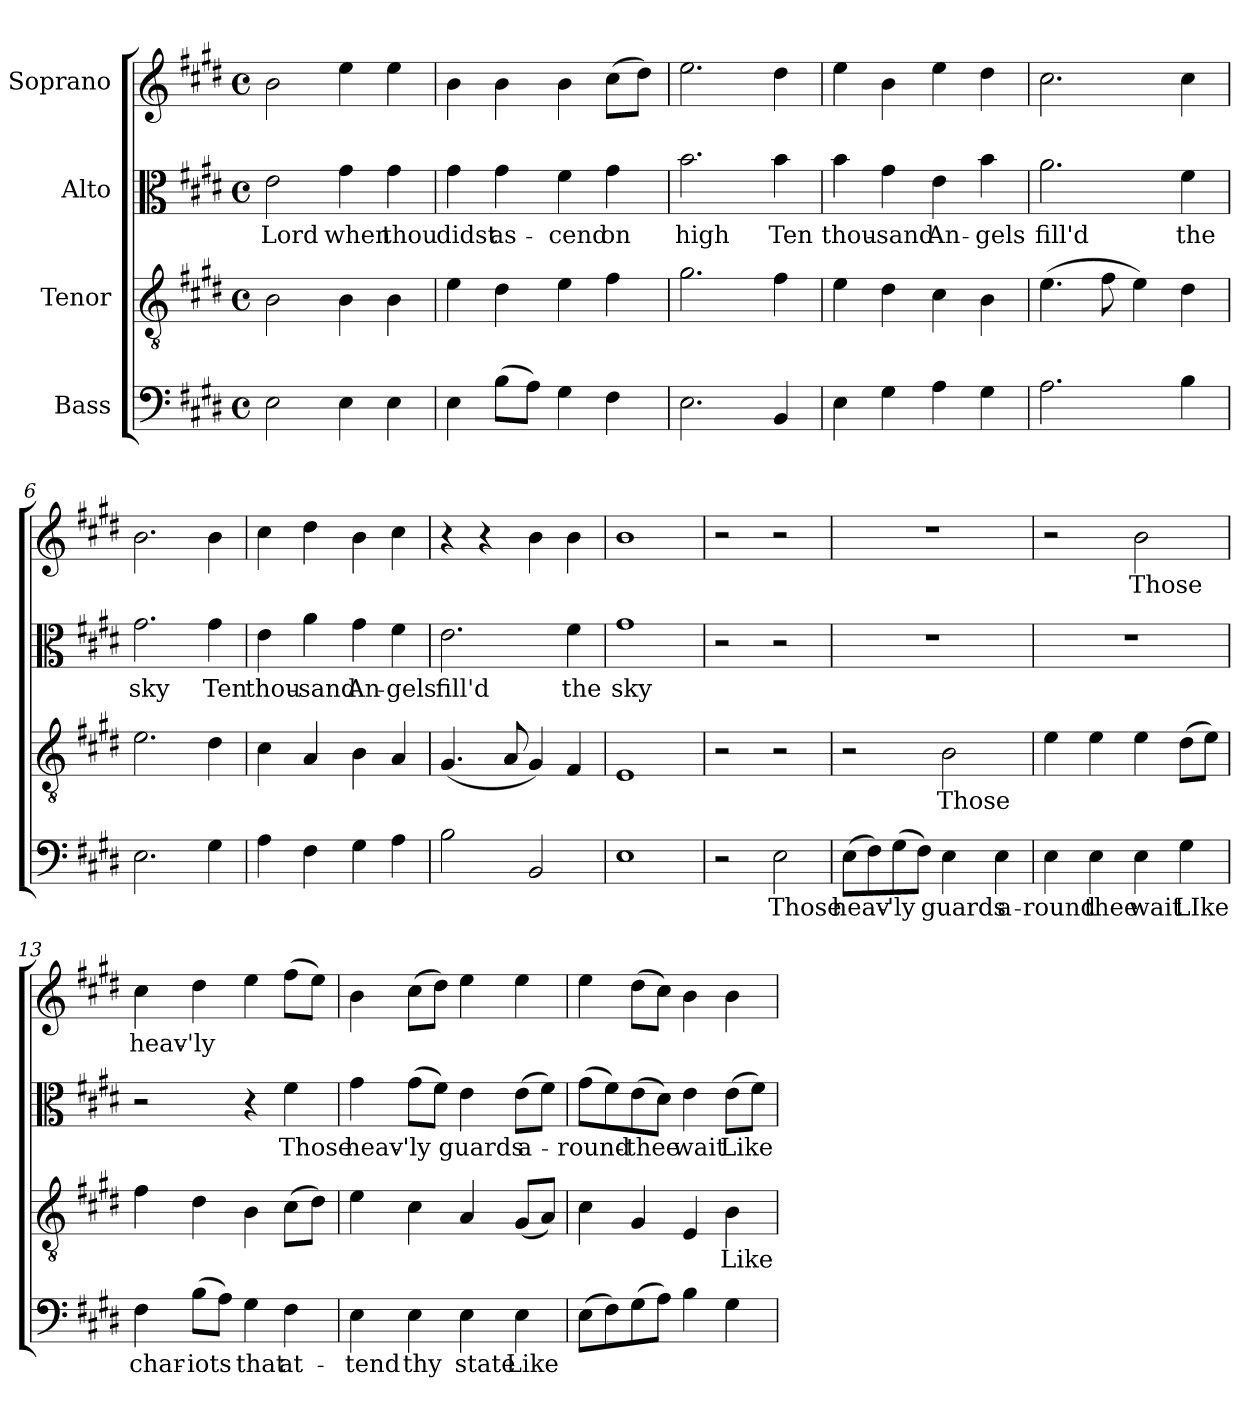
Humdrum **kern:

**kern	**text	**kern	**text	**kern	**text	**kern	**text
*part4	*part4	*part3	*part3	*part2	*part2	*part1	*part1
*staff4	*staff4	*staff3	*staff3	*staff2	*staff2	*staff1	*staff1
*I"Bass	*	*I"Tenor	*	*I"Alto	*	*I"Soprano	*
*clefF4	*	*clefGv2	*	*clefC3	*	*clefG2	*
*k[f#c#g#d#]	*	*k[f#c#g#d#]	*	*k[f#c#g#d#]	*	*k[f#c#g#d#]	*
*M4/4	*	*M4/4	*	*M4/4	*	*M4/4	*
*met(c)	*	*met(c)	*	*met(c)	*	*met(c)	*
=1	=1	=1	=1	=1	=1	=1	=1
!	!	!	!	!	!LO:LY:b	!	!
2E\	.	2B\	.	2e\	Lord	2b\	.
!	!	!	!	!	!LO:LY:b	!	!
4E\	.	4B\	.	4g#\	when	4ee\	.
!	!	!	!	!	!LO:LY:b	!	!
4E\	.	4B\	.	4g#\	thou	4ee\	.
=2	=2	=2	=2	=2	=2	=2	=2
!	!	!	!	!	!LO:LY:b	!	!
4E\	.	4e\	.	4g#\	didst	4b\	.
!	!	!	!	!	!LO:LY:b	!	!
(>8B\L	.	4d#\	.	4g#\	as-	4b\	.
8A\J)	.	.	.	.	.	.	.
!	!	!	!	!	!LO:LY:b	!	!
4G#\	.	4e\	.	4f#\	-cend	4b\	.
!	!	!	!	!	!LO:LY:b	!	!
4F#\	.	4f#\	.	4g#\	on	(>8cc#\L	.
.	.	.	.	.	.	8dd#\J)	.
=3	=3	=3	=3	=3	=3	=3	=3
!	!	!	!	!	!LO:LY:b	!	!
2.E\	.	2.g#\	.	2.b\	high	2.ee\	.
!	!	!	!	!	!LO:LY:b	!	!
4BB/	.	4f#\	.	4b\	Ten	4dd#\	.
=4	=4	=4	=4	=4	=4	=4	=4
!	!	!	!	!	!LO:LY:b	!	!
4E\	.	4e\	.	4b\	thou-	4ee\	.
!	!	!	!	!	!LO:LY:b	!	!
4G#\	.	4d#\	.	4g#\	-sand	4b\	.
!	!	!	!	!	!LO:LY:b	!	!
4A\	.	4c#\	.	4e\	An-	4ee\	.
!	!	!	!	!	!LO:LY:b	!	!
4G#\	.	4B\	.	4b\	-gels	4dd#\	.
!!LO:LB:g=z
=5	=5	=5	=5	=5	=5	=5	=5
!	!	!	!	!	!LO:LY:b	!	!
2.A\	.	(>4.e\	.	2.a\	fill'd	2.cc#\	.
.	.	8f#\	.	.	.	.	.
.	.	4e\)	.	.	.	.	.
!	!	!	!	!	!LO:LY:b	!	!
4B\	.	4d#\	.	4f#\	the	4cc#\	.
=6	=6	=6	=6	=6	=6	=6	=6
!	!	!	!	!	!LO:LY:b	!	!
2.E\	.	2.e\	.	2.g#\	sky	2.b\	.
!	!	!	!	!	!LO:LY:b	!	!
4G#\	.	4d#\	.	4g#\	Ten	4b\	.
=7	=7	=7	=7	=7	=7	=7	=7
!	!	!	!	!	!LO:LY:b	!	!
4A\	.	4c#\	.	4e\	thou-	4cc#\	.
!	!	!	!	!	!LO:LY:b	!	!
4F#\	.	4A/	.	4a\	-sand	4dd#\	.
!	!	!	!	!	!LO:LY:b	!	!
4G#\	.	4B\	.	4g#\	An-	4b\	.
!	!	!	!	!	!LO:LY:b	!	!
4A\	.	4A/	.	4f#\	-gels	4cc#\	.
=8	=8	=8	=8	=8	=8	=8	=8
!	!	!	!	!	!LO:LY:b	!	!
2B\	.	(<4.G#/	.	2.e\	fill'd	4r	.
.	.	.	.	.	.	4r	.
.	.	8A/	.	.	.	.	.
2BB/	.	4G#/)	.	.	.	4b\	.
!	!	!	!	!	!LO:LY:b	!	!
.	.	4F#/	.	4f#\	the	4b\	.
=9	=9	=9	=9	=9	=9	=9	=9
!	!	!	!	!	!LO:LY:b	!	!
1E	.	1E	.	1g#	sky	1b	.
=10	=10	=10	=10	=10	=10	=10	=10
2r	.	2r	.	2r	.	2r	.
!	!LO:LY:b	!	!	!	!	!	!
2E\	Those	2r	.	2r	.	2r	.
!!LO:LB:g=z
=11	=11	=11	=11	=11	=11	=11	=11
!	!LO:LY:b	!	!	!	!	!	!
(>8E\L	heav-	2r	.	1r	.	1r	.
8F#\)	.	.	.	.	.	.	.
!	!LO:LY:b	!	!	!	!	!	!
(>8G#\	-'ly	.	.	.	.	.	.
8F#\J)	.	.	.	.	.	.	.
!	!LO:LY:b	!	!LO:LY:b	!	!	!	!
4E\	guards	2B\	Those	.	.	.	.
!	!LO:LY:b	!	!	!	!	!	!
4E\	a-	.	.	.	.	.	.
=12	=12	=12	=12	=12	=12	=12	=12
!	!LO:LY:b	!	!	!	!	!	!
4E\	-round	4e\	.	1r	.	2r	.
!	!LO:LY:b	!	!	!	!	!	!
4E\	thee	4e\	.	.	.	.	.
!	!LO:LY:b	!	!	!	!	!	!LO:LY:b
4E\	wait	4e\	.	.	.	2b\	Those
!	!LO:LY:b	!	!	!	!	!	!
4G#\	LIke	(>8d#\L	.	.	.	.	.
.	.	8e\J)	.	.	.	.	.
=13	=13	=13	=13	=13	=13	=13	=13
!	!LO:LY:b	!	!	!	!	!	!LO:LY:b
4F#\	char-	4f#\	.	2r	.	4cc#\	heav-
!	!LO:LY:b	!	!	!	!	!	!LO:LY:b
(>8B\L	-iots	4d#\	.	.	.	4dd#\	-'ly
8A\J)	.	.	.	.	.	.	.
!	!LO:LY:b	!	!	!	!	!	!
4G#\	that	4B\	.	4r	.	4ee\	.
!	!LO:LY:b	!	!	!	!LO:LY:b	!	!
4F#\	at-	(>8c#\L	.	4f#\	Those	(>8ff#\L	.
.	.	8d#\J)	.	.	.	8ee\J)	.
!!LO:LB:g=z
=14	=14	=14	=14	=14	=14	=14	=14
!	!LO:LY:b	!	!	!	!LO:LY:b	!	!
4E\	-tend	4e\	.	4g#\	heav-	4b\	.
!	!LO:LY:b	!	!	!	!LO:LY:b	!	!
4E\	thy	4c#\	.	(>8g#\L	-'ly	(>8cc#\L	.
.	.	.	.	8f#\J)	.	8dd#\J)	.
!	!LO:LY:b	!	!	!	!LO:LY:b	!	!
4E\	state	4A/	.	4e\	guards	4ee\	.
!	!LO:LY:b	!	!	!	!LO:LY:b	!	!
4E\	Like	(<8G#/L	.	(>8e\L	a-	4ee\	.
.	.	8A/J)	.	8f#\J)	.	.	.
=15	=15	=15	=15	=15	=15	=15	=15
!	!	!	!	!	!LO:LY:b	!	!
(>8E\L	.	4c#\	.	(>8g#\L	-round-	4ee\	.
8F#\)	.	.	.	8f#\)	.	.	.
!	!	!	!	!	!LO:LY:b	!	!
(>8G#\	.	4G#/	.	(>8e\	-thee	(>8dd#\L	.
8A\J)	.	.	.	8d#\J)	.	8cc#\J)	.
!	!	!	!	!	!LO:LY:b	!	!
4B\	.	4E/	.	4e\	wait	4b\	.
!	!	!	!LO:LY:b	!	!LO:LY:b	!	!
4G#\	.	4B\	Like	(>8e\L	Like	4b\	.
.	.	.	.	8f#\J)	.	.	.
=	=	=	=	=	=	=	=
*-	*-	*-	*-	*-	*-	*-	*-
